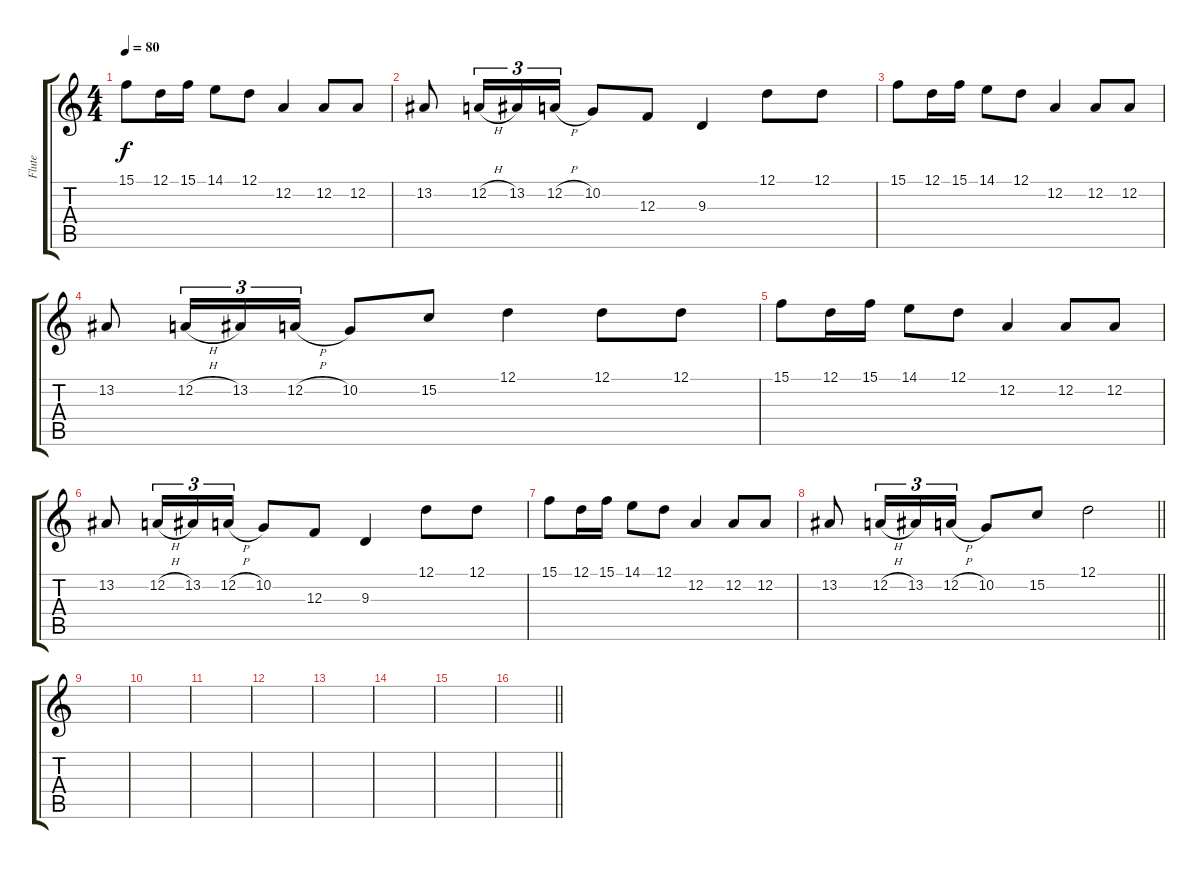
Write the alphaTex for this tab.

\track ("Flute" "Flute") {instrument flute}
\staff {score tabs}
\tuning (D4 A3 F3 C3 G2 D2) {hide}
\ts (4 4)
\section ("" "")
\tempo 80
\clef g2
\ks c
15.1.8{dy f} 12.1.16 15.1.16 14.1.8 12.1.8 12.2.4 12.2.8 12.2.8 |
13.2.8 12.2{h}.16{tu (3 2)} 13.2.16{tu (3 2)} 12.2{h}.16{tu (3 2)} 10.2.8 12.3.8 9.3.4 12.1.8 12.1.8 |
15.1.8 12.1.16 15.1.16 14.1.8 12.1.8 12.2.4 12.2.8 12.2.8 |
13.2.8 12.2{h}.16{tu (3 2)} 13.2.16{tu (3 2)} 12.2{h}.16{tu (3 2)} 10.2.8 15.2.8 12.1.4 12.1.8 12.1.8 |
15.1.8 12.1.16 15.1.16 14.1.8 12.1.8 12.2.4 12.2.8 12.2.8 |
13.2.8 12.2{h}.16{tu (3 2)} 13.2.16{tu (3 2)} 12.2{h}.16{tu (3 2)} 10.2.8 12.3.8 9.3.4 12.1.8 12.1.8 |
15.1.8 12.1.16 15.1.16 14.1.8 12.1.8 12.2.4 12.2.8 12.2.8 |
\barLineRight lightlight
13.2.8 12.2{h}.16{tu (3 2)} 13.2.16{tu (3 2)} 12.2{h}.16{tu (3 2)} 10.2.8 15.2.8 12.1.2 |
\section ("" "")
|
|
|
|
|
|
|
\barLineRight lightlight
